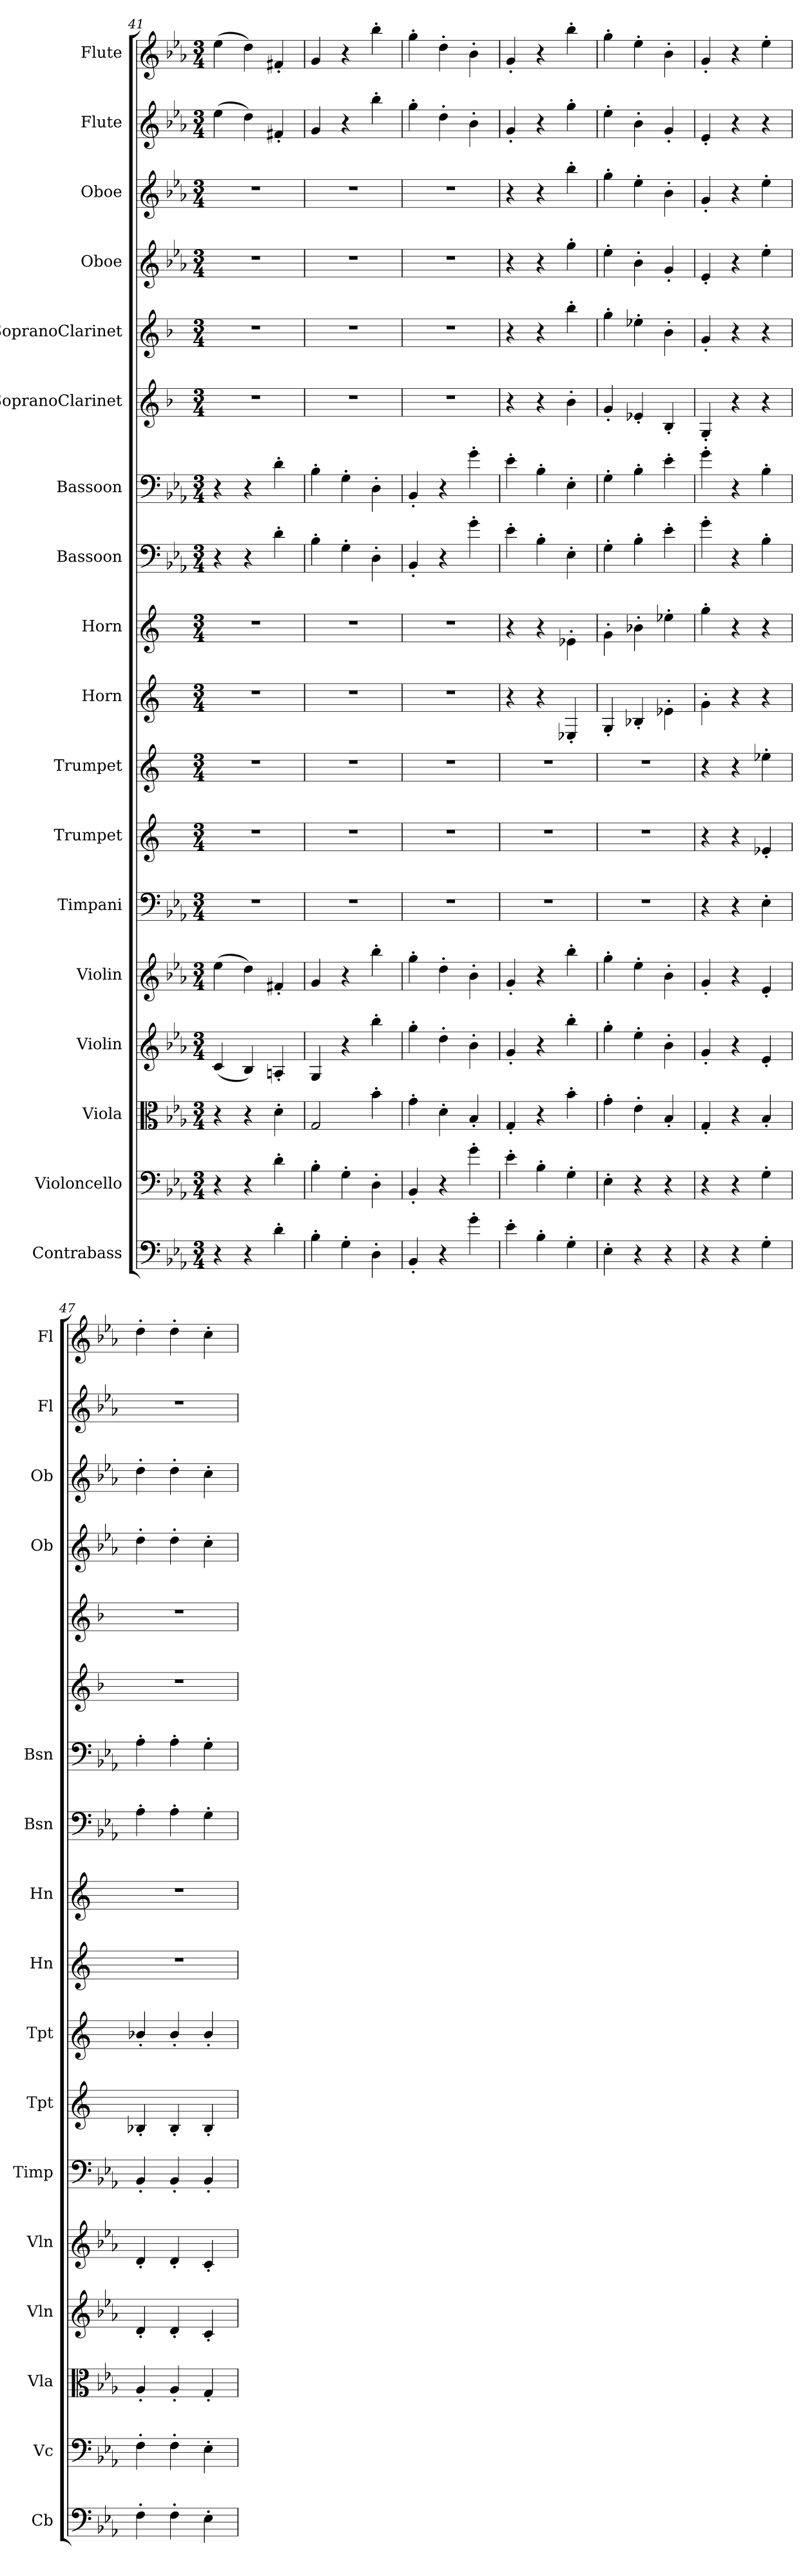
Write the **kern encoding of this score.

**kern	**kern	**kern	**kern	**kern	**kern	**kern	**kern	**kern	**kern	**kern	**kern	**kern	**kern	**kern	**kern	**kern	**kern
*part18	*part17	*part16	*part15	*part14	*part13	*part12	*part11	*part10	*part9	*part8	*part7	*part6	*part5	*part4	*part3	*part2	*part1
*staff18	*staff17	*staff16	*staff15	*staff14	*staff13	*staff12	*staff11	*staff10	*staff9	*staff8	*staff7	*staff6	*staff5	*staff4	*staff3	*staff2	*staff1
*I"Contrabass	*I"Violoncello	*I"Viola	*I"Violin	*I"Violin	*I"Timpani	*I"Trumpet	*I"Trumpet	*I"Horn	*I"Horn	*I"Bassoon	*I"Bassoon	*I"SopranoClarinet	*I"SopranoClarinet	*I"Oboe	*I"Oboe	*I"Flute	*I"Flute
*I'Cb	*I'Vc	*I'Vla	*I'Vln	*I'Vln	*I'Timp	*I'Tpt	*I'Tpt	*I'Hn	*I'Hn	*I'Bsn	*I'Bsn	*	*	*I'Ob	*I'Ob	*I'Fl	*I'Fl
*clefF4	*clefF4	*clefC3	*clefG2	*clefG2	*clefF4	*clefG2	*clefG2	*clefG2	*clefG2	*clefF4	*clefF4	*clefG2	*clefG2	*clefG2	*clefG2	*clefG2	*clefG2
*k[b-e-a-]	*k[b-e-a-]	*k[b-e-a-]	*k[b-e-a-]	*k[b-e-a-]	*k[b-e-a-]	*k[]	*k[]	*k[]	*k[]	*k[b-e-a-]	*k[b-e-a-]	*k[b-]	*k[b-]	*k[b-e-a-]	*k[b-e-a-]	*k[b-e-a-]	*k[b-e-a-]
*M3/4	*M3/4	*M3/4	*M3/4	*M3/4	*M3/4	*M3/4	*M3/4	*M3/4	*M3/4	*M3/4	*M3/4	*M3/4	*M3/4	*M3/4	*M3/4	*M3/4	*M3/4
=41	=41	=41	=41	=41	=41	=41	=41	=41	=41	=41	=41	=41	=41	=41	=41	=41	=41
4r	4r	4r	(4c/	(4ee-\	2.r	2.r	2.r	2.r	2.r	4r	4r	2.r	2.r	2.r	2.r	(4ee-\	(4ee-\
4r	4r	4r	4B-/)	4dd\)	.	.	.	.	.	4r	4r	.	.	.	.	4dd\)	4dd\)
4d'\	4d'\	4d'\	4An'/	4f#X'/	.	.	.	.	.	4d'\	4d'\	.	.	.	.	4f#X'/	4f#X'/
=42	=42	=42	=42	=42	=42	=42	=42	=42	=42	=42	=42	=42	=42	=42	=42	=42	=42
4B-'\	4B-'\	2G/	4G/	4g/	2.r	2.r	2.r	2.r	2.r	4B-'\	4B-'\	2.r	2.r	2.r	2.r	4g/	4g/
4G'\	4G'\	.	4r	4r	.	.	.	.	.	4G'\	4G'\	.	.	.	.	4r	4r
4D'\	4D'\	4b-'\	4bb-'\	4bb-'\	.	.	.	.	.	4D'\	4D'\	.	.	.	.	4bb-'\	4bb-'\
=43	=43	=43	=43	=43	=43	=43	=43	=43	=43	=43	=43	=43	=43	=43	=43	=43	=43
4BB-'/	4BB-'/	4g'\	4gg'\	4gg'\	2.r	2.r	2.r	2.r	2.r	4BB-'/	4BB-'/	2.r	2.r	2.r	2.r	4gg'\	4gg'\
4r	4r	4d'\	4dd'\	4dd'\	.	.	.	.	.	4r	4r	.	.	.	.	4dd'\	4dd'\
4g'\	4g'\	4B-'/	4b-'\	4b-'\	.	.	.	.	.	4g'\	4g'\	.	.	.	.	4b-'\	4b-'\
=44	=44	=44	=44	=44	=44	=44	=44	=44	=44	=44	=44	=44	=44	=44	=44	=44	=44
4e-'\	4e-'\	4G'/	4g'/	4g'/	2.r	2.r	2.r	4r	4r	4e-'\	4e-'\	4r	4r	4r	4r	4g'/	4g'/
4B-'\	4B-'\	4r	4r	4r	.	.	.	4r	4r	4B-'\	4B-'\	4r	4r	4r	4r	4r	4r
4G'\	4G'\	4b-'\	4bb-'\	4bb-'\	.	.	.	4E-X'/	4e-X'\	4E-'\	4E-'\	4b-'\	4bb-'\	4gg'\	4bb-'\	4gg'\	4bb-'\
=45	=45	=45	=45	=45	=45	=45	=45	=45	=45	=45	=45	=45	=45	=45	=45	=45	=45
4E-'\	4E-'\	4g'\	4gg'\	4gg'\	2.r	2.r	2.r	4G'/	4g'\	4G'\	4G'\	4g'/	4gg'\	4ee-'\	4gg'\	4ee-'\	4gg'\
4r	4r	4e-'\	4ee-'\	4ee-'\	.	.	.	4B-X'/	4b-X'\	4B-'\	4B-'\	4e-X'/	4ee-X'\	4b-'\	4ee-'\	4b-'\	4ee-'\
4r	4r	4B-'/	4b-'\	4b-'\	.	.	.	4e-X'\	4ee-X'\	4e-'\	4e-'\	4B-'/	4b-'\	4g'/	4b-'\	4g'/	4b-'\
=46	=46	=46	=46	=46	=46	=46	=46	=46	=46	=46	=46	=46	=46	=46	=46	=46	=46
4r	4r	4G'/	4g'/	4g'/	4r	4r	4r	4g'\	4gg'\	4g'\	4g'\	4G'/	4g'/	4e-'/	4g'/	4e-'/	4g'/
4r	4r	4r	4r	4r	4r	4r	4r	4r	4r	4r	4r	4r	4r	4r	4r	4r	4r
4G'\	4G'\	4B-'/	4e-'/	4e-'/	4E-'\	4e-X'/	4ee-X'\	4r	4r	4B-'\	4B-'\	4r	4r	4ee-'\	4ee-'\	4r	4ee-'\
=47	=47	=47	=47	=47	=47	=47	=47	=47	=47	=47	=47	=47	=47	=47	=47	=47	=47
4F'\	4F'\	4A-'/	4d'/	4d'/	4BB-'/	4B-X'/	4b-X'/	2.r	2.r	4A-'\	4A-'\	2.r	2.r	4dd'\	4dd'\	2.r	4dd'\
4F'\	4F'\	4A-'/	4d'/	4d'/	4BB-'/	4B-'/	4b-'/	.	.	4A-'\	4A-'\	.	.	4dd'\	4dd'\	.	4dd'\
4E-'\	4E-'\	4G'/	4c'/	4c'/	4BB-'/	4B-'/	4b-'/	.	.	4G'\	4G'\	.	.	4cc'\	4cc'\	.	4cc'\
=	=	=	=	=	=	=	=	=	=	=	=	=	=	=	=	=	=
*-	*-	*-	*-	*-	*-	*-	*-	*-	*-	*-	*-	*-	*-	*-	*-	*-	*-
